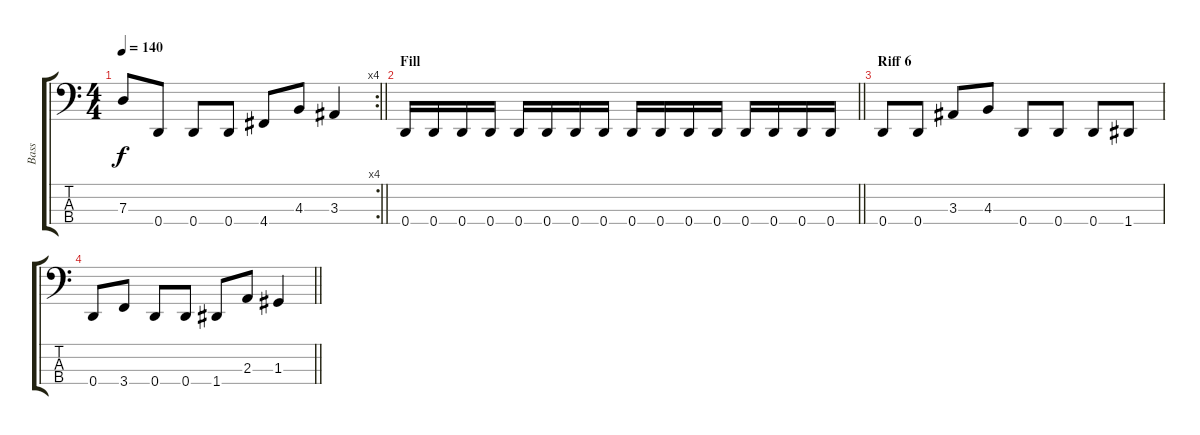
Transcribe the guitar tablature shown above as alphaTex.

\track ("Bass" "Bass") {instrument electricbassfinger}
\staff {score tabs}
\tuning (F2 C2 G1 D1) {hide}
\rc 4
\ts (4 4)
\tempo 140
\clef f4
\barLineRight lightlight
\ks c
7.3.8{dy f} 0.4.8 0.4.8 0.4.8 4.4.8 4.3.8 3.3.4 |
\section ("" "Fill")
\barLineRight lightlight
0.4.16 0.4.16 0.4.16 0.4.16 0.4.16 0.4.16 0.4.16 0.4.16 0.4.16 0.4.16 0.4.16 0.4.16 0.4.16 0.4.16 0.4.16 0.4.16 |
\section ("" "Riff 6")
0.4.8 0.4.8 3.3.8 4.3.8 0.4.8 0.4.8 0.4.8 1.4.8 |
\barLineRight lightlight
0.4.8 3.4.8 0.4.8 0.4.8 1.4.8 2.3.8 1.3.4
